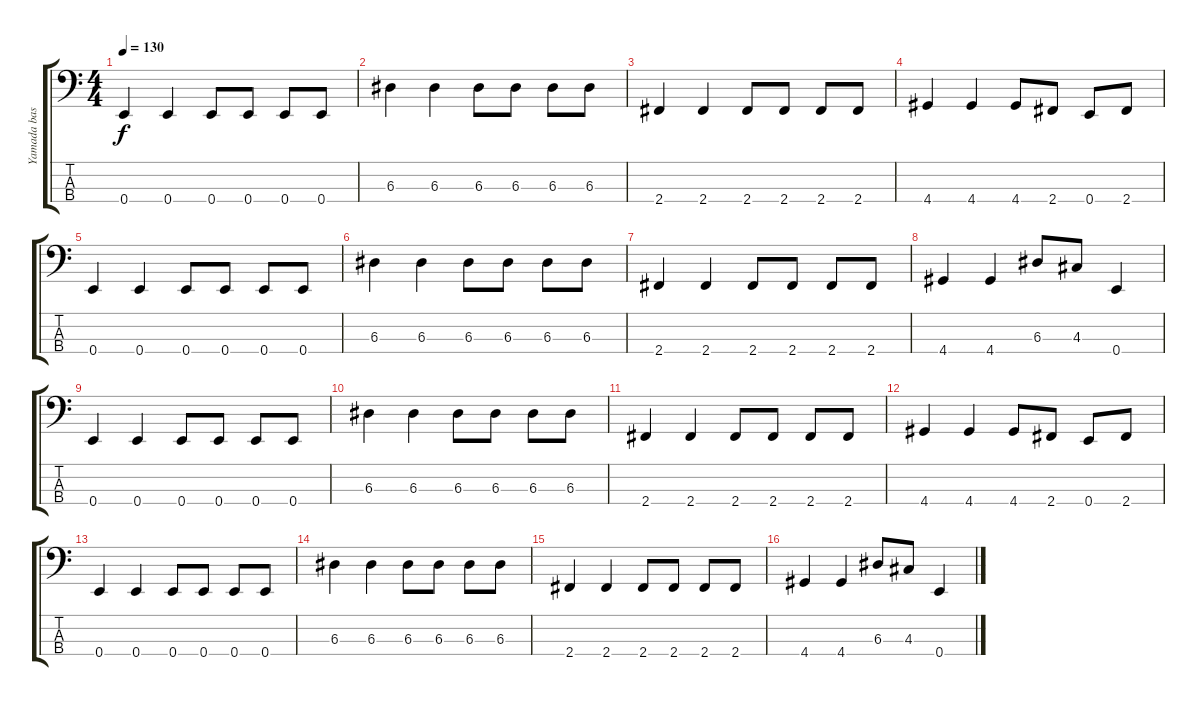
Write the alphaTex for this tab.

\track ("Yamada bass" "Yamada bas") {instrument electricbasspick}
\staff {score tabs}
\tuning (G2 D2 A1 E1) {hide}
\ts (4 4)
\tempo 130
\clef f4
\ks c
0.4.4{dy f} 0.4.4 0.4.8 0.4.8 0.4.8 0.4.8 |
6.3.4 6.3.4 6.3.8 6.3.8 6.3.8 6.3.8 |
2.4.4 2.4.4 2.4.8 2.4.8 2.4.8 2.4.8 |
4.4.4 4.4.4 4.4.8 2.4.8 0.4.8 2.4.8 |
0.4.4 0.4.4 0.4.8 0.4.8 0.4.8 0.4.8 |
6.3.4 6.3.4 6.3.8 6.3.8 6.3.8 6.3.8 |
2.4.4 2.4.4 2.4.8 2.4.8 2.4.8 2.4.8 |
4.4.4 4.4.4 6.3.8 4.3.8 0.4.4 |
0.4.4 0.4.4 0.4.8 0.4.8 0.4.8 0.4.8 |
6.3.4 6.3.4 6.3.8 6.3.8 6.3.8 6.3.8 |
2.4.4 2.4.4 2.4.8 2.4.8 2.4.8 2.4.8 |
4.4.4 4.4.4 4.4.8 2.4.8 0.4.8 2.4.8 |
0.4.4 0.4.4 0.4.8 0.4.8 0.4.8 0.4.8 |
6.3.4 6.3.4 6.3.8 6.3.8 6.3.8 6.3.8 |
2.4.4 2.4.4 2.4.8 2.4.8 2.4.8 2.4.8 |
4.4.4 4.4.4 6.3.8 4.3.8 0.4.4
